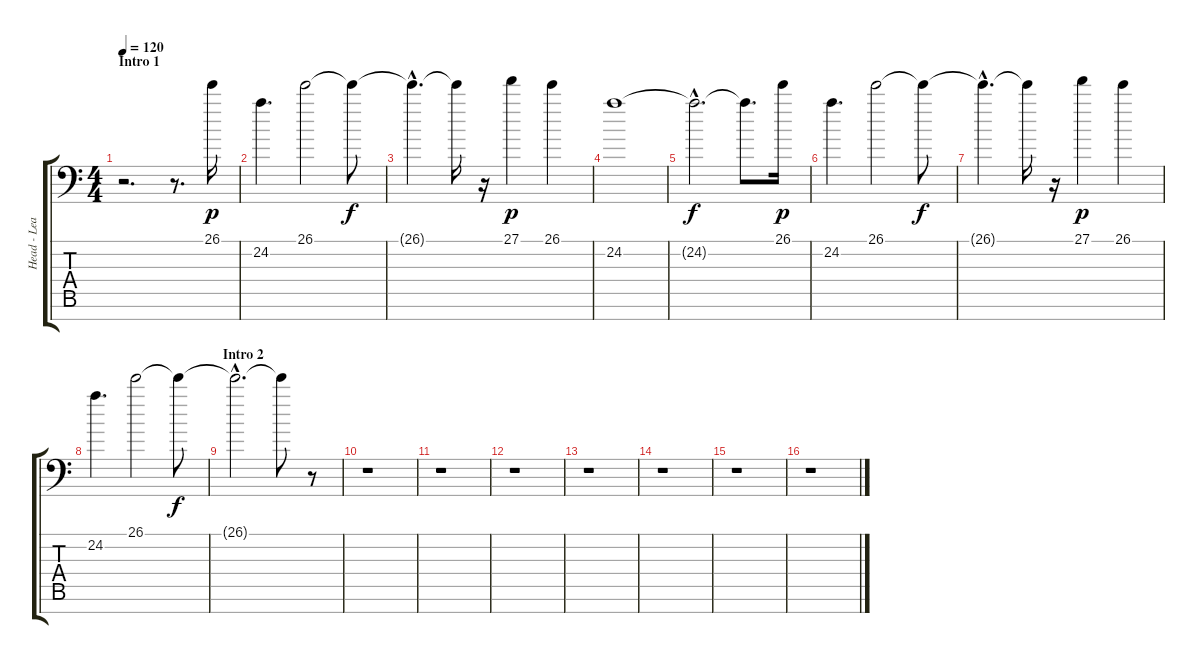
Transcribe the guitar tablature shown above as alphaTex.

\track ("Head - Lead Guitar 1" "Head - Lea") {instrument piccolo}
\staff {score tabs}
\tuning (D4 A3 F3 C3 G2 D2 A1) {hide}
\ts (4 4)
\section ("" "Intro 1")
\tempo 120
\clef f4
\ks c
r.2{d dy p instrument piccolo} r.8{d} 26.1.16 |
24.2.4{d} 26.1.2 26.1{t}.8{dy f} |
26.1{hac t}.4{d} 26.1{t}.16 r.16 27.1.4{dy p} 26.1.4 |
24.2.1 |
24.2{hac t}.2{d dy f} 24.2{t}.8{d} 26.1.16{dy p} |
24.2.4{d} 26.1.2 26.1{t}.8{dy f} |
26.1{hac t}.4{d} 26.1{t}.16 r.16 27.1.4{dy p} 26.1.4 |
24.2.4{d} 26.1.2 26.1{t}.8{dy f} |
\section ("" "Intro 2")
26.1{hac t}.2{d} 26.1{t}.8 r.8 |
r.1 |
r.1 |
r.1 |
r.1 |
r.1 |
r.1 |
r.1
